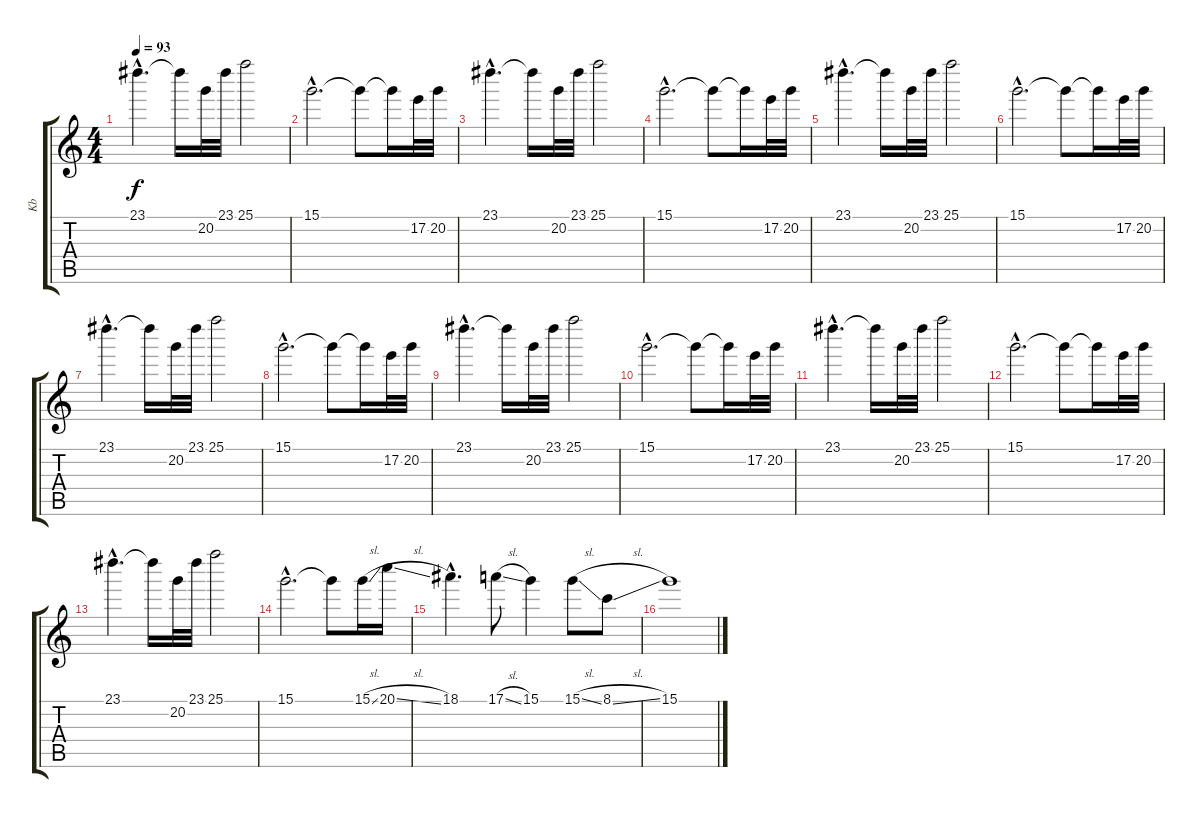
\track ("Kb" "Kb") {instrument distortionguitar}
\staff {score tabs}
\tuning (E4 B3 G3 D3 A2 E2) {hide}
\ts (4 4)
\tempo 93
\clef g2
\ks c
23.1{hac}.4{d dy f} 23.1{t}.16 20.2.32 23.1.32 25.1.2 |
15.1{hac}.2{d} 15.1{t}.8 15.1{t}.16 17.2.32 20.2.32 |
23.1{hac}.4{d} 23.1{t}.16 20.2.32 23.1.32 25.1.2 |
15.1{hac}.2{d} 15.1{t}.8 15.1{t}.16 17.2.32 20.2.32 |
23.1{hac}.4{d} 23.1{t}.16 20.2.32 23.1.32 25.1.2 |
15.1{hac}.2{d} 15.1{t}.8 15.1{t}.16 17.2.32 20.2.32 |
23.1{hac}.4{d} 23.1{t}.16 20.2.32 23.1.32 25.1.2 |
15.1{hac}.2{d} 15.1{t}.8 15.1{t}.16 17.2.32 20.2.32 |
23.1{hac}.4{d} 23.1{t}.16 20.2.32 23.1.32 25.1.2 |
15.1{hac}.2{d} 15.1{t}.8 15.1{t}.16 17.2.32 20.2.32 |
23.1{hac}.4{d} 23.1{t}.16 20.2.32 23.1.32 25.1.2 |
15.1{hac}.2{d} 15.1{t}.8 15.1{t}.16 17.2.32 20.2.32 |
23.1{hac}.4{d} 23.1{t}.16 20.2.32 23.1.32 25.1.2 |
15.1{hac}.2{d instrument distortionguitar} 15.1{t}.8 15.1{sl}.16 20.1{sl}.16 |
18.1{hac}.4{d} 17.1{sl}.8 15.1.4 15.1{sl}.8 8.1{sl}.8 |
15.1.1
